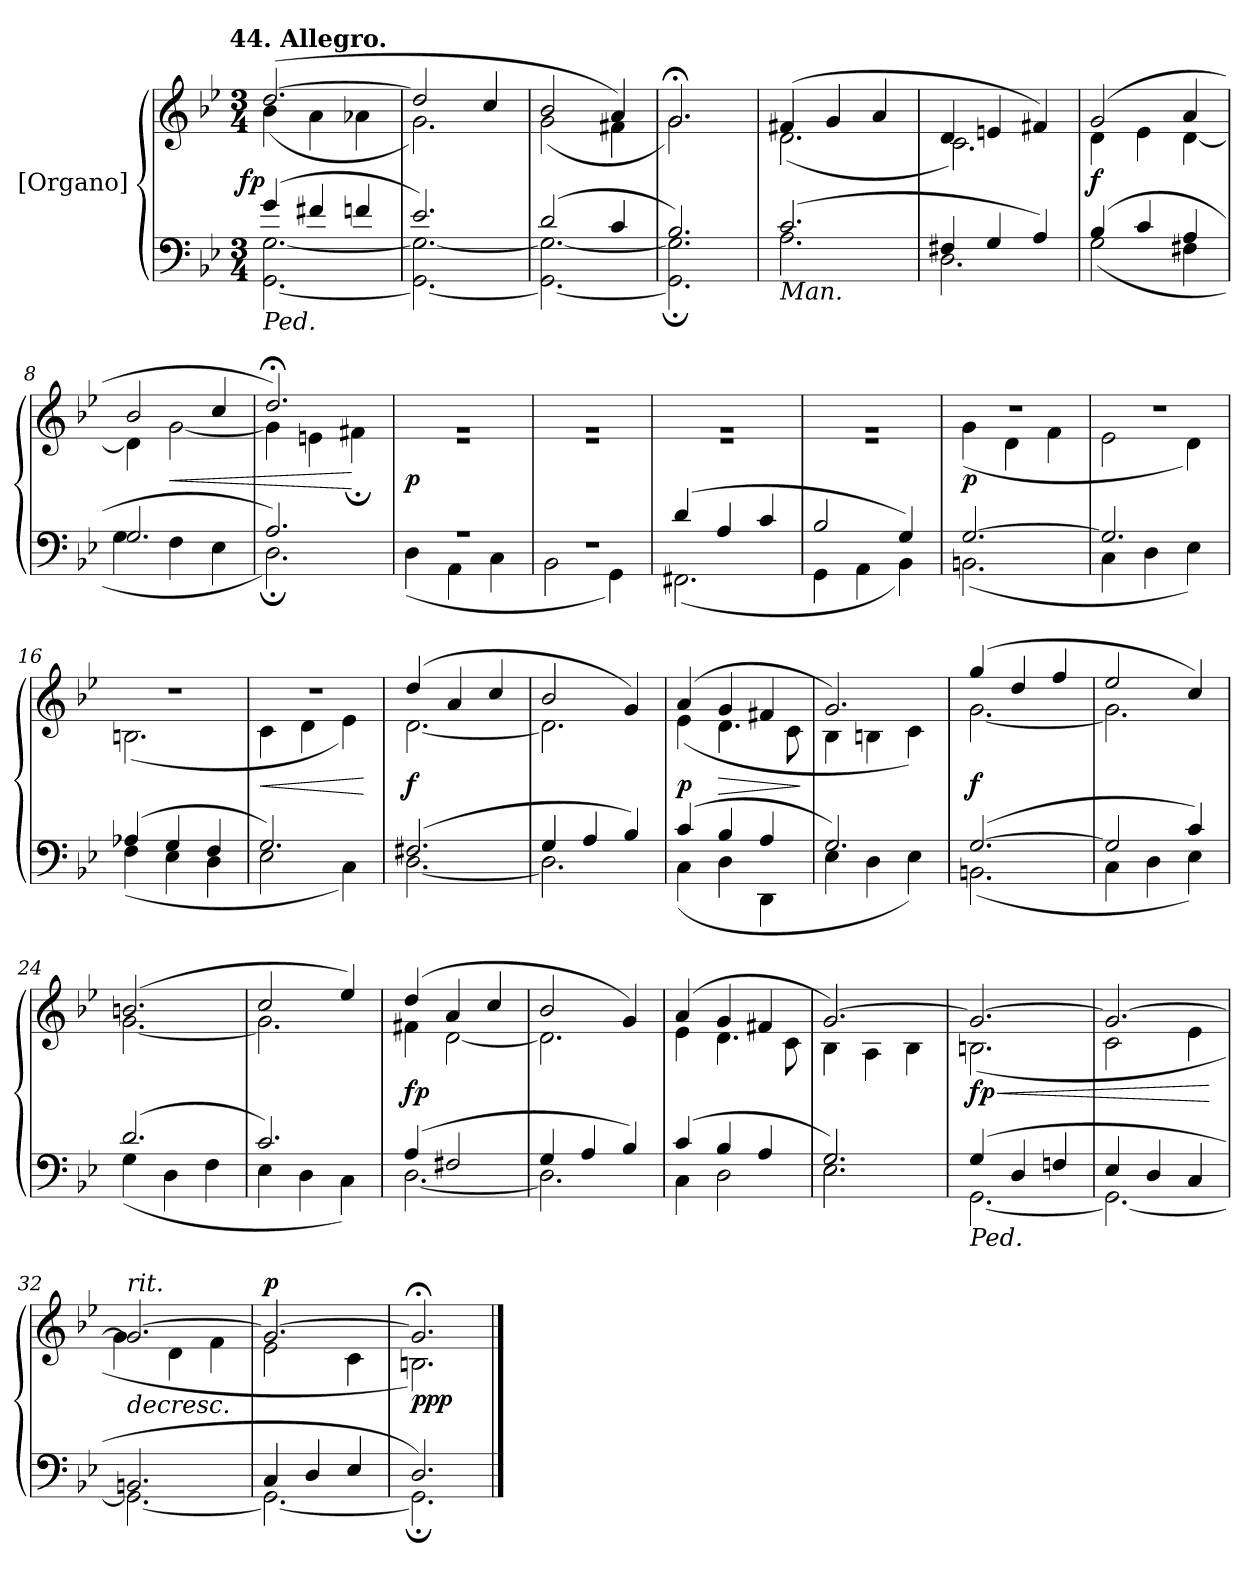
**kern	**kern	**dynam
*part2	*part1	*part1
*staff2	*staff1	*staff1
*I"[Organo]	*	*
*clefF4	*clefG2	*
*k[b-e-]	*k[b-e-]	*
!!LO:TX:omd:t=44. Allegro.
*M3/4	*M3/4	*
=1	=1	=1
*^	*^	*
!LO:TX:b:i:t=Ped.	!	!	!	!
!	!	!	!	!LO:DY:rj
(4g/	[2.GG\ [2.G\	([2.dd/	(4b-\	fp
4f#X/	.	.	4a\	.
4fn/	.	.	4a-X\	.
=2	=2	=2	=2	=2
2.e-/)	2.GG_\ 2.G_\	2dd/]	2.g\)	.
.	.	4cc/	.	.
=3	=3	=3	=3	=3
(2d/	2.GG_\ 2.G_\	2b-/	(2g\	.
4c/	.	4a/)	4f#X\	.
=4	=4	=4	=4	=4
2.B-/)	2.GG];<\ 2.G];<\	2.g;</	2.g\)	.
=5	=5	=5	=5	=5
!LO:TX:b:i:t=Man.	!	!	!	!
(2.c/	2.A\	(4f#X/	(2.d\	.
.	.	4g/	.	.
.	.	4a/	.	.
=6	=6	=6	=6	=6
4F#X/	2.D\	4d/	2.c\)	.
4G/	.	4en/	.	.
4A/)	.	4f#X/)	.	.
=7	=7	=7	=7	=7
(4B-/	(2G\	(2g/	4d\	f
4c/	.	.	4e-\	.
4A/	4F#X\	4a/	[4d\	.
=8	=8	=8	=8	=8
2.G/	4G\	2b-/	4d\]	.
!	!	!	!	!LO:HP:b
.	4F\	.	[2g\	<
.	4E-\	4cc/	.	.
=9	=9	=9	=9	=9
2.A/)	2.D;<\)	2.dd;</)	4g\]	.
.	.	.	4en\	.
.	.	.	4f#X;<\	[
=10	=10	=10	=10	=10
2.r	(4D\	2.rg	2.r	p
.	4AA\	.	.	.
.	4C\	.	.	.
=11	=11	=11	=11	=11
2.r	2BB-\	2.rg	2.r	.
.	4GG\)	.	.	.
=12	=12	=12	=12	=12
(4d/	(2.FF#X\	2.rg	2.r	.
4A/	.	.	.	.
4c/	.	.	.	.
=13	=13	=13	=13	=13
2B-/	4GG\	2.rg	2.r	.
.	4AA\	.	.	.
4G/)	4BB-\)	.	.	.
=14	=14	=14	=14	=14
[2.G/	(2.BBn\	2.r	(4g\	p
.	.	.	4d\	.
.	.	.	4f\	.
=15	=15	=15	=15	=15
2.G/]	4C\	2.r	2e-\	.
.	4D\	.	.	.
.	4E-\)	.	4d\)	.
=16	=16	=16	=16	=16
(4A-X/	(4F\	2.r	(2.Bn\	.
4G/	4E-\	.	.	.
4F/	4D\	.	.	.
=17	=17	=17	=17	=17
!	!	!	!	!LO:HP:b
2.G/)	2E-\	2.r	4c\	<
.	.	.	4d\	.
.	4C\)	.	4e-\)	.
*v	*v	*	*	*
*	*v	*v	*
.	.	[
=18	=18	=18
*^	*^	*
(2.F#X/	[2.D\	(4dd/	[2.d\	f
.	.	4a/	.	.
.	.	4cc/	.	.
=19	=19	=19	=19	=19
4G/	2.D\]	2b-/	2.d\]	.
4A/	.	.	.	.
4B-/)	.	4g/)	.	.
=20	=20	=20	=20	=20
(4c/	(4C\	(4a/	(4e-\	p
!	!	!	!	!LO:HP:b
4B-/	4D\	4g/	4.d\	>
4A/	4DD\	4f#X/	.	.
.	.	.	8c\	.
*v	*v	*	*	*
*	*v	*v	*
.	.	]
=21	=21	=21
*^	*^	*
2.G/)	4E-\	2.g/)	4B-\	.
.	4D\	.	4Bn\	.
.	4E-\)	.	4c\)	.
=22	=22	=22	=22	=22
([2.G/	(2.BBn\	(4gg/	[2.g\	f
.	.	4dd/	.	.
.	.	4ff/	.	.
=23	=23	=23	=23	=23
2G/]	4C\	2ee-/	2.g\]	.
.	4D\	.	.	.
4c/)	4E-\)	4cc/)	.	.
=24	=24	=24	=24	=24
(2.d/	(4G\	(2.bn/	[2.g\	.
.	4D\	.	.	.
.	4F\	.	.	.
=25	=25	=25	=25	=25
2.c/)	4E-\	2cc/	2.g\]	.
.	4D\	.	.	.
.	4C\)	4ee-/)	.	.
=26	=26	=26	=26	=26
(4A/	[2.D\	(4dd/	4f#X\	fp
2F#X/	.	4a/	[2d\	.
.	.	4cc/	.	.
=27	=27	=27	=27	=27
4G/	2.D\]	2b-/	2.d\]	.
4A/	.	.	.	.
4B-/)	.	4g/)	.	.
=28	=28	=28	=28	=28
(4c/	4C\	(4a/	4e-\	.
4B-/	2D\	4g/	4.d\	.
4A/	.	4f#X/	.	.
.	.	.	8c\	.
=29	=29	=29	=29	=29
2.G/)	2.E-\	[2.g/)	4B-\	.
.	.	.	4A\	.
.	.	.	4B-\	.
=30	=30	=30	=30	=30
!LO:TX:b:i:t=Ped.	!	!	!	!
!	!	!	!	!LO:HP:b
(4G/	[2.GG\	2.g/_	(2.Bn\	< fp
4D/	.	.	.	.
4Fn/	.	.	.	.
=31	=31	=31	=31	=31
4E-/	2.GG\_	2.g/_	2c\	.
4D/	.	.	.	.
4C/	.	.	4e-\	.
*v	*v	*	*	*
*	*v	*v	*
.	.	[
=32	=32	=32
*^	*^	*
!	!	!LO:TX:a:i:t=rit.	!	!
!	!	!	!	!LO:HP:b
2.BBn/	2.GG\_	2.g/_	4g\	>
.	.	.	4d\	.
.	.	.	4f\	.
=33	=33	=33	=33	=33
!	!	!	!	!LO:DY:a
4C/	2.GG\_	2.g/_	2e-\	p
4D/	.	.	.	.
4E-/	.	.	4c\	]
=34	=34	=34	=34	=34
2.D/)	2.GG;<\]	2.g;</]	2.Bn\)	ppp
*v	*v	*	*	*
*	*v	*v	*
==	==	==
*-	*-	*-
